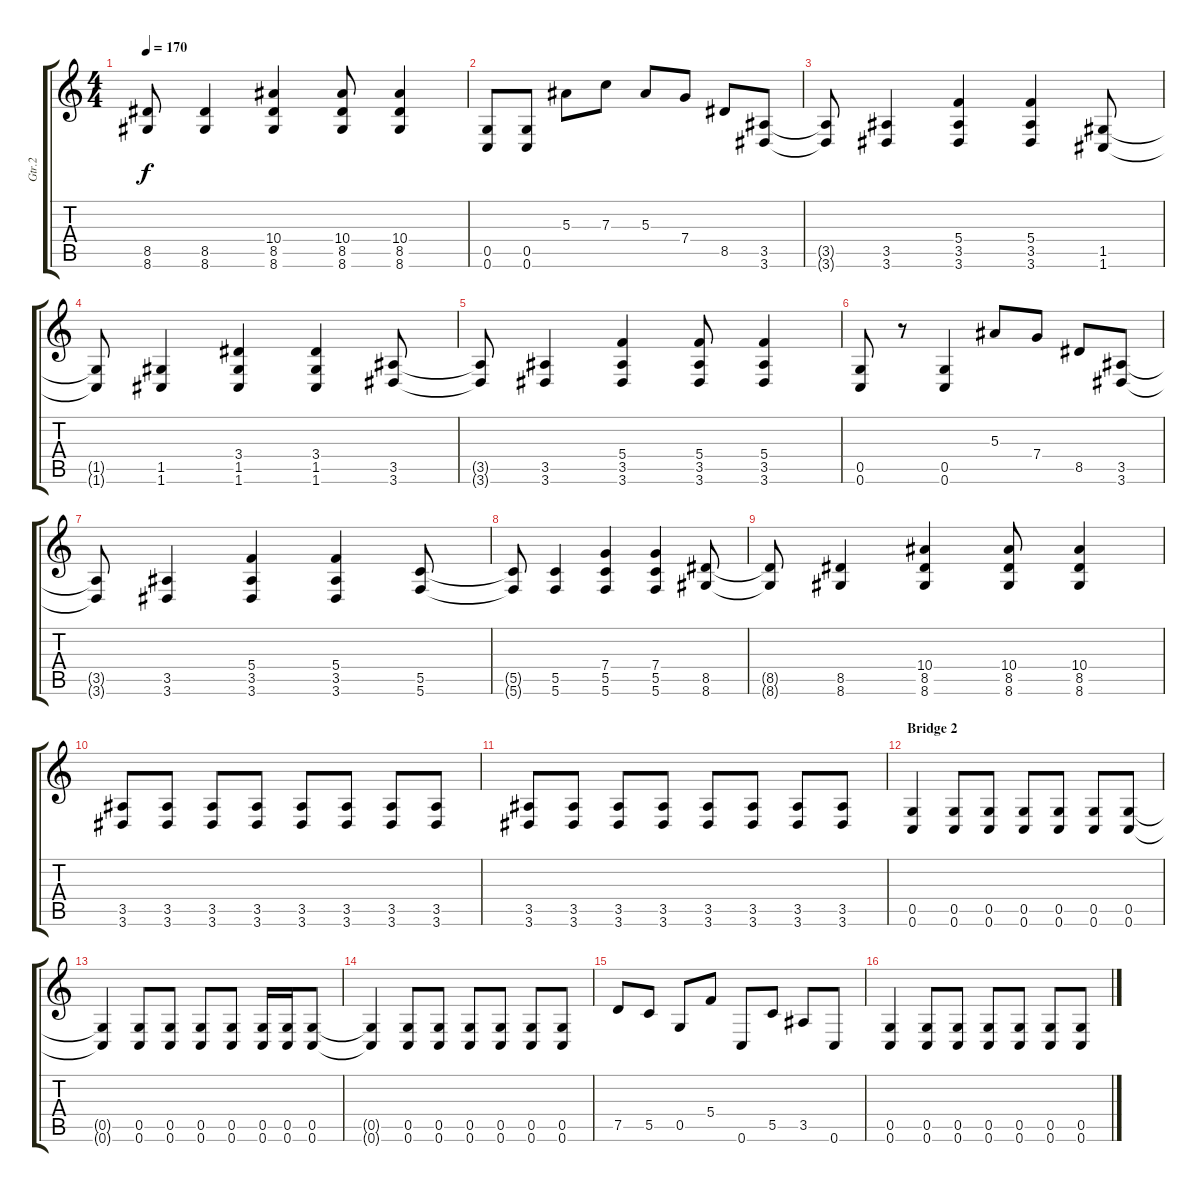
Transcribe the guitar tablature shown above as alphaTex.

\track ("Gtr.2" "Gtr.2") {instrument distortionguitar}
\staff {score tabs}
\tuning (D4 A3 F3 C3 G2 C2) {hide}
\ts (4 4)
\tempo 170
\clef g2
\ks c
(8.5{t} 8.6{t}).8{dy f} (8.5 8.6).4 (10.4 8.5 8.6).4 (10.4 8.5 8.6).8 (10.4 8.5 8.6).4 |
(0.5 0.6).8 (0.5 0.6).8 5.3.8 7.3.8 5.3.8 7.4.8 8.5.8 (3.5 3.6).8 |
(3.5{t} 3.6{t}).8 (3.5 3.6).4 (5.4 3.5 3.6).4 (5.4 3.5 3.6).4 (1.5 1.6).8 |
(1.5{t} 1.6{t}).8 (1.5 1.6).4 (3.4 1.5 1.6).4 (3.4 1.5 1.6).4 (3.5 3.6).8 |
(3.5{t} 3.6{t}).8 (3.5 3.6).4 (5.4 3.5 3.6).4 (5.4 3.5 3.6).8 (5.4 3.5 3.6).4 |
(0.5 0.6).8 r.8 (0.5 0.6).4 5.3.8 7.4.8 8.5.8 (3.5 3.6).8 |
(3.5{t} 3.6{t}).8 (3.5 3.6).4 (5.4 3.5 3.6).4 (5.4 3.5 3.6).4 (5.5 5.6).8 |
(5.5{t} 5.6{t}).8 (5.5 5.6).4 (7.4 5.5 5.6).4 (7.4 5.5 5.6).4 (8.5 8.6).8 |
(8.5{t} 8.6{t}).8 (8.5 8.6).4 (10.4 8.5 8.6).4 (10.4 8.5 8.6).8 (10.4 8.5 8.6).4 |
(3.5 3.6).8 (3.5 3.6).8 (3.5 3.6).8 (3.5 3.6).8 (3.5 3.6).8 (3.5 3.6).8 (3.5 3.6).8 (3.5 3.6).8 |
(3.5 3.6).8 (3.5 3.6).8 (3.5 3.6).8 (3.5 3.6).8 (3.5 3.6).8 (3.5 3.6).8 (3.5 3.6).8 (3.5 3.6).8 |
\section ("" "Bridge 2")
(0.5 0.6).4 (0.5 0.6).8 (0.5 0.6).8 (0.5 0.6).8 (0.5 0.6).8 (0.5 0.6).8 (0.5 0.6).8 |
(0.5{t} 0.6{t}).4 (0.5 0.6).8 (0.5 0.6).8 (0.5 0.6).8 (0.5 0.6).8 (0.5 0.6).16 (0.5 0.6).16 (0.5 0.6).8 |
(0.5{t} 0.6{t}).4 (0.5 0.6).8 (0.5 0.6).8 (0.5 0.6).8 (0.5 0.6).8 (0.5 0.6).8 (0.5 0.6).8 |
7.5.8 5.5.8 0.5.8 5.4.8 0.6.8 5.5.8 3.5.8 0.6.8 |
(0.5 0.6).4 (0.5 0.6).8 (0.5 0.6).8 (0.5 0.6).8 (0.5 0.6).8 (0.5 0.6).8 (0.5 0.6).8
